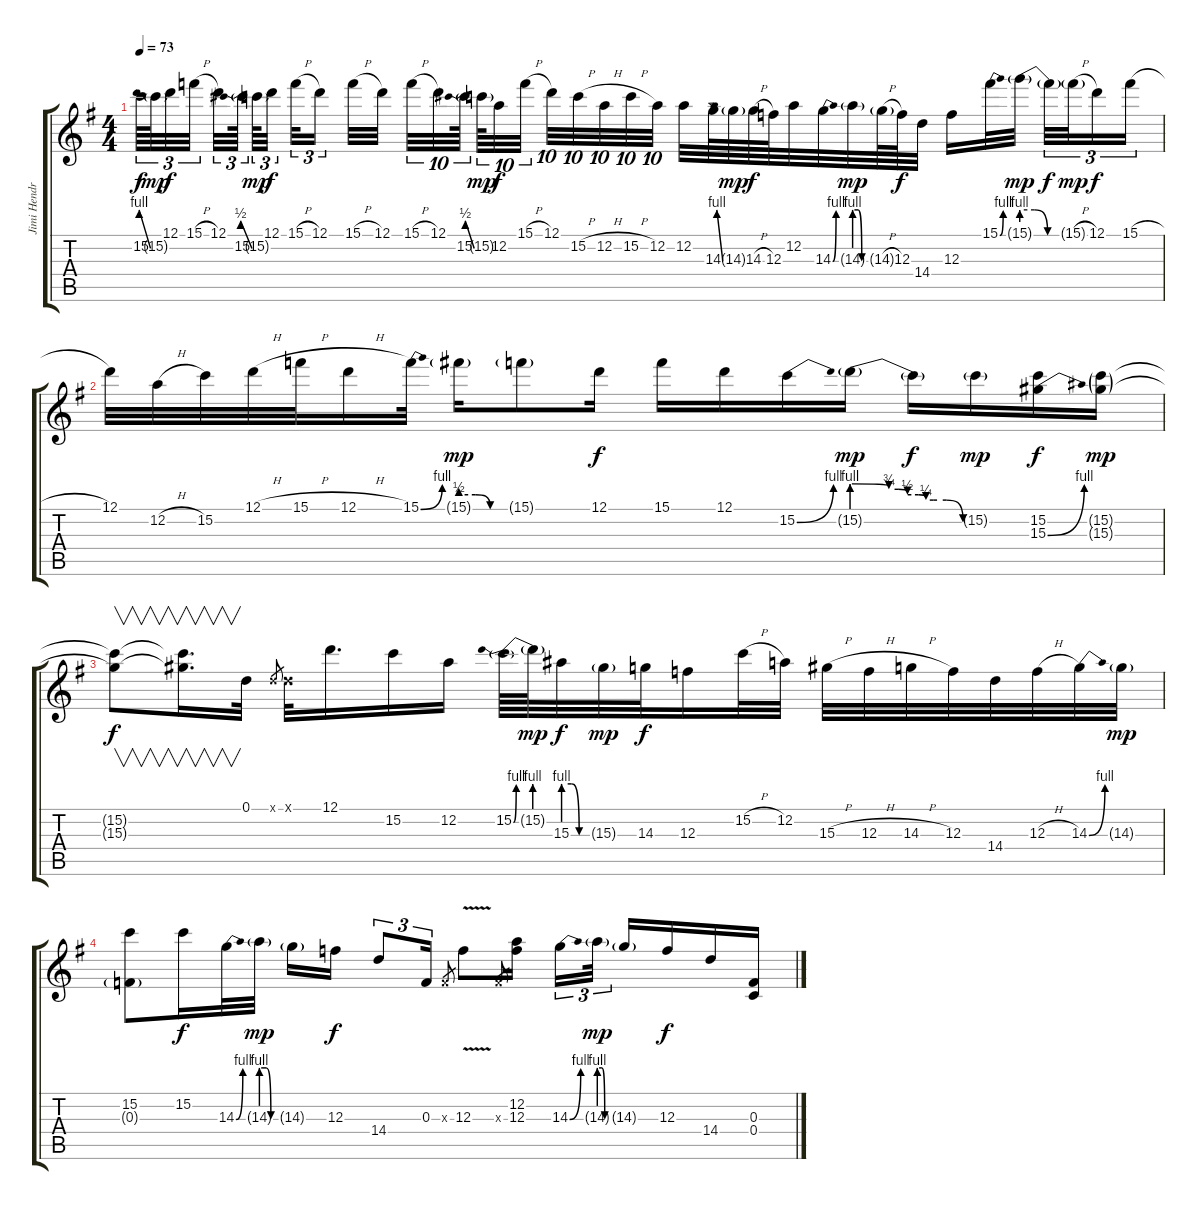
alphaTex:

\track ("Jimi Hendrix" "Jimi Hendr") {instrument overdrivenguitar}
\staff {score tabs}
\tuning (D4 A3 F3 C3 G2 D2) {hide}
\ts (4 4)
\tempo 73
\clef g2
\ks g
15.2{be (bend 0 0 60 4)}.64{tu (3 2) dy f} 15.2{g}.64{tu (3 2) dy mp} 12.1.32{tu (3 2) dy f} 15.1{h}.32{tu (3 2) beam splitsecondary} 12.1.32{tu (3 2)} 15.2{be (bend 0 0 60 2)}.64{tu (3 2) beam splitsecondary} 15.2{g}.64{tu (3 2) dy mp} 12.1.32{tu (3 2) dy f beam splitsecondary} 15.1{h}.32{tu (3 2)} 12.1.16{tu (3 2) beam splitsecondary} 15.1{h}.32 12.1.32 15.1{h}.32{tu (10 8)} 12.1.32{tu (10 8)} 15.2{be (bend 0 0 60 2)}.64{tu (10 8) beam splitsecondary} 15.2{g}.64{tu (10 8) dy mp} 12.2.32{tu (10 8) dy f} 15.1{h}.32{tu (10 8) beam splitsecondary} 12.1.32{tu (10 8)} 15.2{h}.32{tu (10 8)} 12.2{h}.32{tu (10 8)} 15.2{h}.32{tu (10 8)} 12.2.32{tu (10 8)} 12.2.32 14.3{be (bend 0 0 60 4)}.64 14.3{g}.64{dy mp} 14.3{h}.64{dy f} 12.3.64 12.2.32 14.3{be (bend 0 0 60 4)}.32 14.3{be (custom 0 4 20 4 40 0 60 0) g}.32{dy mp} 14.3{h g}.64 12.3.64{dy f} 14.4.32 12.3.16 15.1{be (bend 0 0 60 4)}.32 15.1{be (custom 0 4 20 4 40 0 60 0) g}.32{dy mp beam splitsecondary} 15.1{t}.32{tu (3 2) dy f} 15.1{h g}.32{tu (3 2) dy mp} 12.1.16{tu (3 2) dy f} 15.1{h}.16{tu (3 2)} |
12.1.32 12.2{h}.32 15.2.32 12.1{h}.32 15.1{h}.32 12.1{h}.16 15.1{be (bend 0 0 60 4)}.32 15.1{be (custom 0 2 20 2 40 0 60 0) g}.16{dy mp} 15.1{g}.8 12.1.16{dy f} 15.1.16 12.1.16 15.2{be (bend 0 0 60 4)}.16 15.2{be (custom 0 4 20 3 25 3 30 2 36 2 40 1 44 1 46 1 51 1 60 0) g}.16{dy mp} 15.2{t}.16{dy f} 15.2{g}.16{dy mp} (15.2 15.3{be (bend 0 0 60 4)}).16{dy f} (15.2{g} 15.3{g}).16{dy mp} |
(15.2{t} 15.3{t}).8{v dy f} (15.2{t} 15.3{t}).16{v d} 0.1.32 0.1{x}.8{gr} 0.1{x}.32 12.1.16{d} 15.2.16 12.2.16 15.2{be (bend 0 0 60 4)}.64 15.2{be (prebend 0 4 60 4) g}.64{dy mp} 15.3{be (custom 0 4 20 4 40 0 60 0)}.32{dy f} 15.3{g}.32{dy mp} 14.3.32{dy f} 12.3.16 15.2{h}.32 12.2.32 15.3{h}.32 12.3{h}.32 14.3{h}.32 12.3.32 14.4.32 12.3{h}.32 14.3{be (bend 0 0 60 4)}.32 14.3{g}.32{dy mp} |
(15.2 0.3{g}).8 15.2.16{dy f} 14.3{be (bend 0 0 60 4)}.32 14.3{be (custom 0 4 20 4 40 0 60 0) g}.32{dy mp} 14.3{g}.16 12.3.16{dy f} 14.4.8{tu (3 2)} 0.3.16{tu (3 2)} 0.3{x}.8{gr} 12.3{v}.8 0.3{x}.8{gr} (12.2 12.3).16{beam splitsecondary} 14.3{be (bend 0 0 60 4)}.16{tu (3 2)} 14.3{be (custom 0 4 20 4 40 0 60 0) g}.32{tu (3 2) dy mp} 14.3{g}.16 12.3.16{dy f} 14.4.16 (0.3 0.4).16
